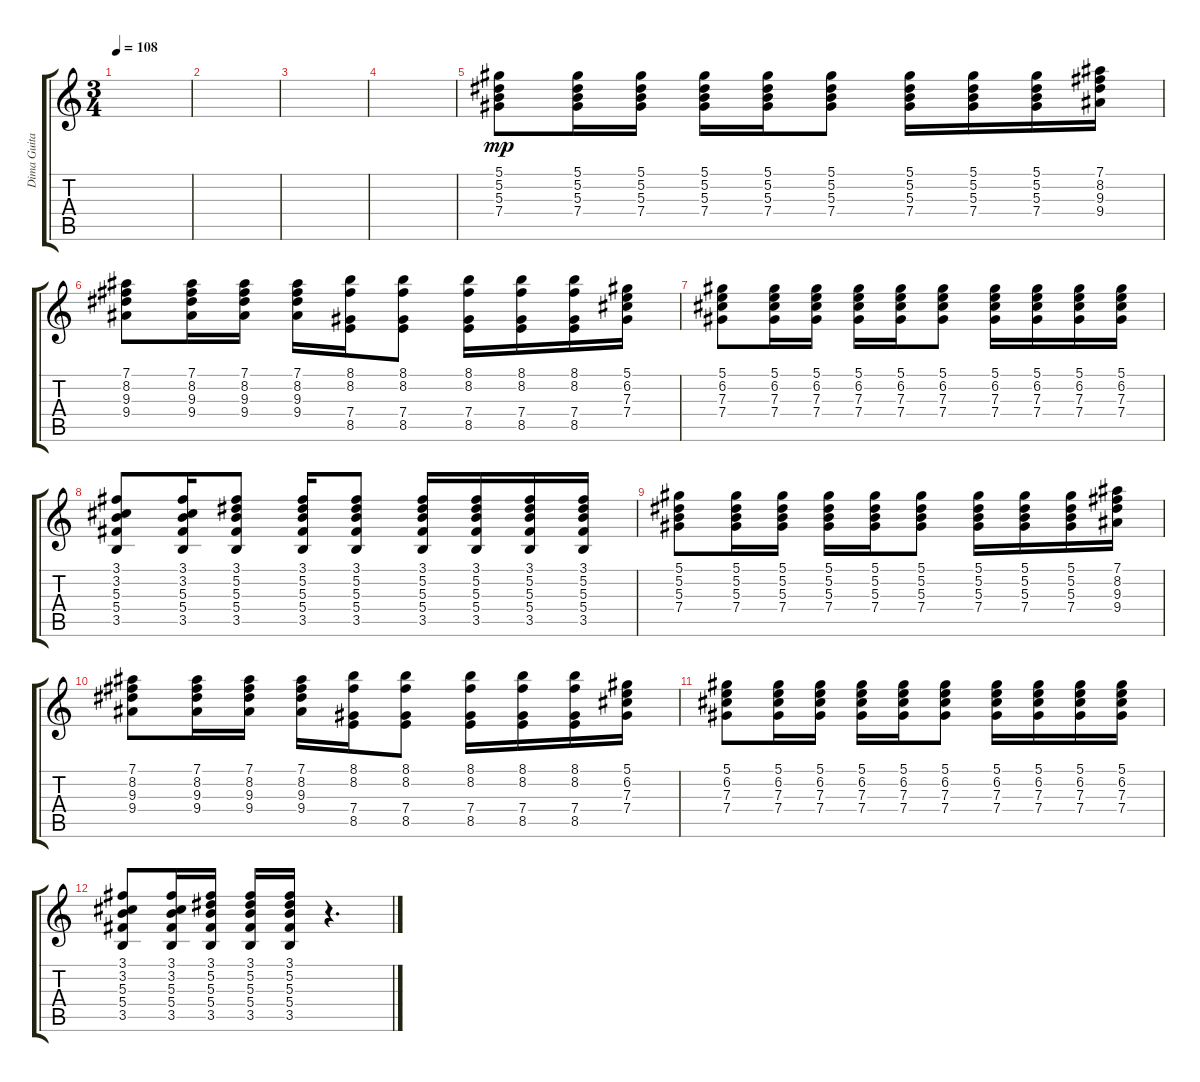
\track ("Dima Guitar" "Dima Guita") {instrument electricguitarclean}
\staff {score tabs}
\tuning (Eb4 Bb3 Gb3 Db3 Ab2 Eb2) {hide}
\ts (3 4)
\tempo 108
\clef g2
\ks c
|
|
|
|
(5.1 5.2 5.3 7.4).8{dy mp} (5.1 5.2 5.3 7.4).16 (5.1 5.2 5.3 7.4).16 (5.1 5.2 5.3 7.4).16 (5.1 5.2 5.3 7.4).16 (5.1 5.2 5.3 7.4).8 (5.1 5.2 5.3 7.4).16 (5.1 5.2 5.3 7.4).16 (5.1 5.2 5.3 7.4).16 (7.1 8.2 9.3 9.4).16 |
(7.1 8.2 9.3 9.4).8 (7.1 8.2 9.3 9.4).16 (7.1 8.2 9.3 9.4).16 (7.1 8.2 9.3 9.4).16 (8.1 8.2 7.4 8.5).16 (8.1 8.2 7.4 8.5).8 (8.1 8.2 7.4 8.5).16 (8.1 8.2 7.4 8.5).16 (8.1 8.2 7.4 8.5).16 (5.1 6.2 7.3 7.4).16 |
(5.1 6.2 7.3 7.4).8 (5.1 6.2 7.3 7.4).16 (5.1 6.2 7.3 7.4).16 (5.1 6.2 7.3 7.4).16 (5.1 6.2 7.3 7.4).16 (5.1 6.2 7.3 7.4).8 (5.1 6.2 7.3 7.4).16 (5.1 6.2 7.3 7.4).16 (5.1 6.2 7.3 7.4).16 (5.1 6.2 7.3 7.4).16 |
(3.1 3.2 5.3 5.4 3.5).8 (3.1 3.2 5.3 5.4 3.5).16 (3.1 5.2 5.3 5.4 3.5).8 (3.1 5.2 5.3 5.4 3.5).16 (3.1 5.2 5.3 5.4 3.5).8 (3.1 5.2 5.3 5.4 3.5).16 (3.1 5.2 5.3 5.4 3.5).16 (3.1 5.2 5.3 5.4 3.5).16 (3.1 5.2 5.3 5.4 3.5).16 |
(5.1 5.2 5.3 7.4).8 (5.1 5.2 5.3 7.4).16 (5.1 5.2 5.3 7.4).16 (5.1 5.2 5.3 7.4).16 (5.1 5.2 5.3 7.4).16 (5.1 5.2 5.3 7.4).8 (5.1 5.2 5.3 7.4).16 (5.1 5.2 5.3 7.4).16 (5.1 5.2 5.3 7.4).16 (7.1 8.2 9.3 9.4).16 |
(7.1 8.2 9.3 9.4).8 (7.1 8.2 9.3 9.4).16 (7.1 8.2 9.3 9.4).16 (7.1 8.2 9.3 9.4).16 (8.1 8.2 7.4 8.5).16 (8.1 8.2 7.4 8.5).8 (8.1 8.2 7.4 8.5).16 (8.1 8.2 7.4 8.5).16 (8.1 8.2 7.4 8.5).16 (5.1 6.2 7.3 7.4).16 |
(5.1 6.2 7.3 7.4).8 (5.1 6.2 7.3 7.4).16 (5.1 6.2 7.3 7.4).16 (5.1 6.2 7.3 7.4).16 (5.1 6.2 7.3 7.4).16 (5.1 6.2 7.3 7.4).8 (5.1 6.2 7.3 7.4).16 (5.1 6.2 7.3 7.4).16 (5.1 6.2 7.3 7.4).16 (5.1 6.2 7.3 7.4).16 |
(3.1 3.2 5.3 5.4 3.5).8 (3.1 3.2 5.3 5.4 3.5).16 (3.1 5.2 5.3 5.4 3.5).16 (3.1 5.2 5.3 5.4 3.5).16 (3.1 5.2 5.3 5.4 3.5).16 r.4{d}
